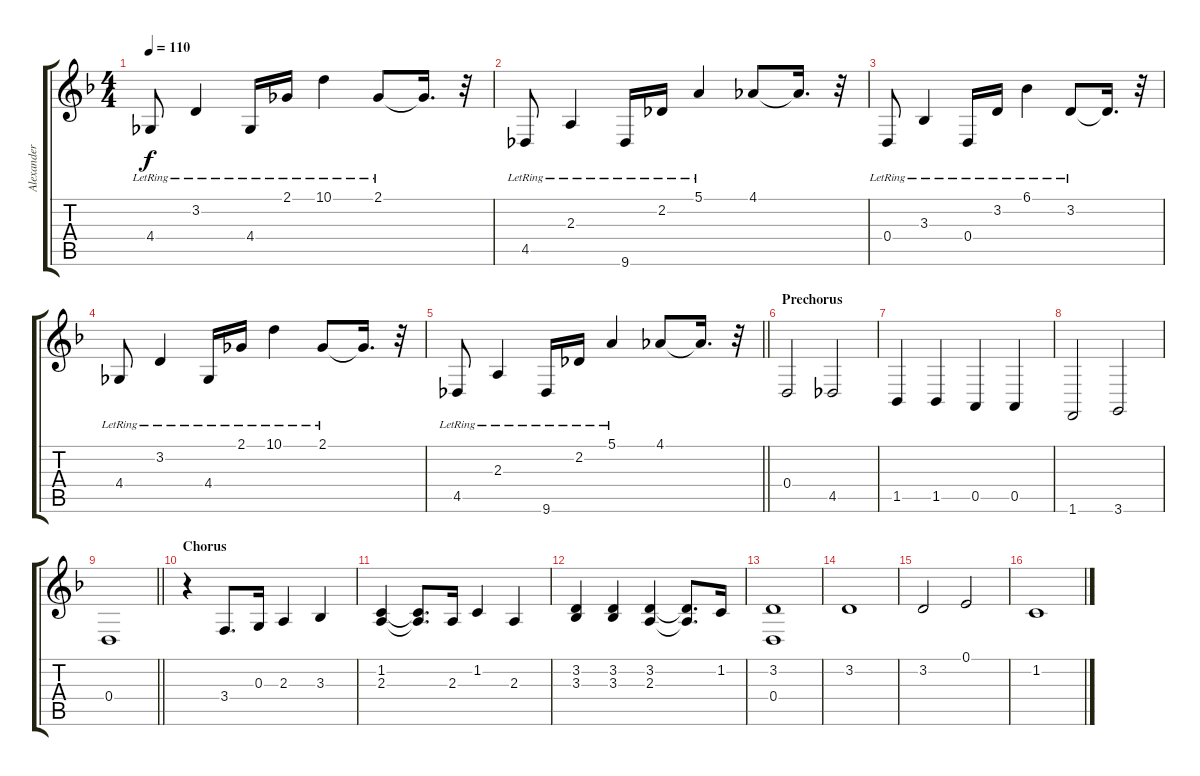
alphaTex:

\track ("Alexander Krull " "Alexander ") {instrument tremolostrings}
\staff {score tabs}
\tuning (E4 B3 G3 D3 A2 E2) {hide}
\ts (4 4)
\tempo 110
\clef g2
\ks f
4.4{lr}.8{dy f} 3.2{lr}.4 4.4{lr}.16 2.1{lr}.16 10.1{lr}.4 2.1{lr}.8 2.1{t}.16{d} r.32 |
4.5{lr}.8 2.3{lr}.4 9.6{lr}.16 2.2{lr}.16 5.1{lr}.4 4.1.8 4.1{t}.16{d} r.32 |
0.4{lr}.8 3.3{lr}.4 0.4{lr}.16 3.2{lr}.16 6.1{lr}.4 3.2{lr}.8 3.2{t}.16{d} r.32 |
4.4{lr}.8 3.2{lr}.4 4.4{lr}.16 2.1{lr}.16 10.1{lr}.4 2.1{lr}.8 2.1{t}.16{d} r.32 |
\barLineRight lightlight
4.5{lr}.8 2.3{lr}.4 9.6{lr}.16 2.2{lr}.16 5.1{lr}.4 4.1.8 4.1{t}.16{d} r.32 |
\section ("" "Prechorus")
0.4.2 4.5.2 |
1.5.4 1.5.4 0.5.4 0.5.4 |
1.6.2 3.6.2 |
\barLineRight lightlight
0.4.1 |
\section ("" "Chorus")
r.4 3.4.8{d} 0.3.16 2.3.4 3.3.4 |
(1.2 2.3).4 (1.2{t} 2.3{t}).8{d} 2.3.16 1.2.4 2.3.4 |
(3.2 3.3).4 (3.2 3.3).4 (3.2 2.3).4 (3.2{t} 2.3{t}).8{d} 1.2.16 |
(3.2 0.4).1 |
3.2.1 |
3.2.2 0.1.2 |
1.2.1
